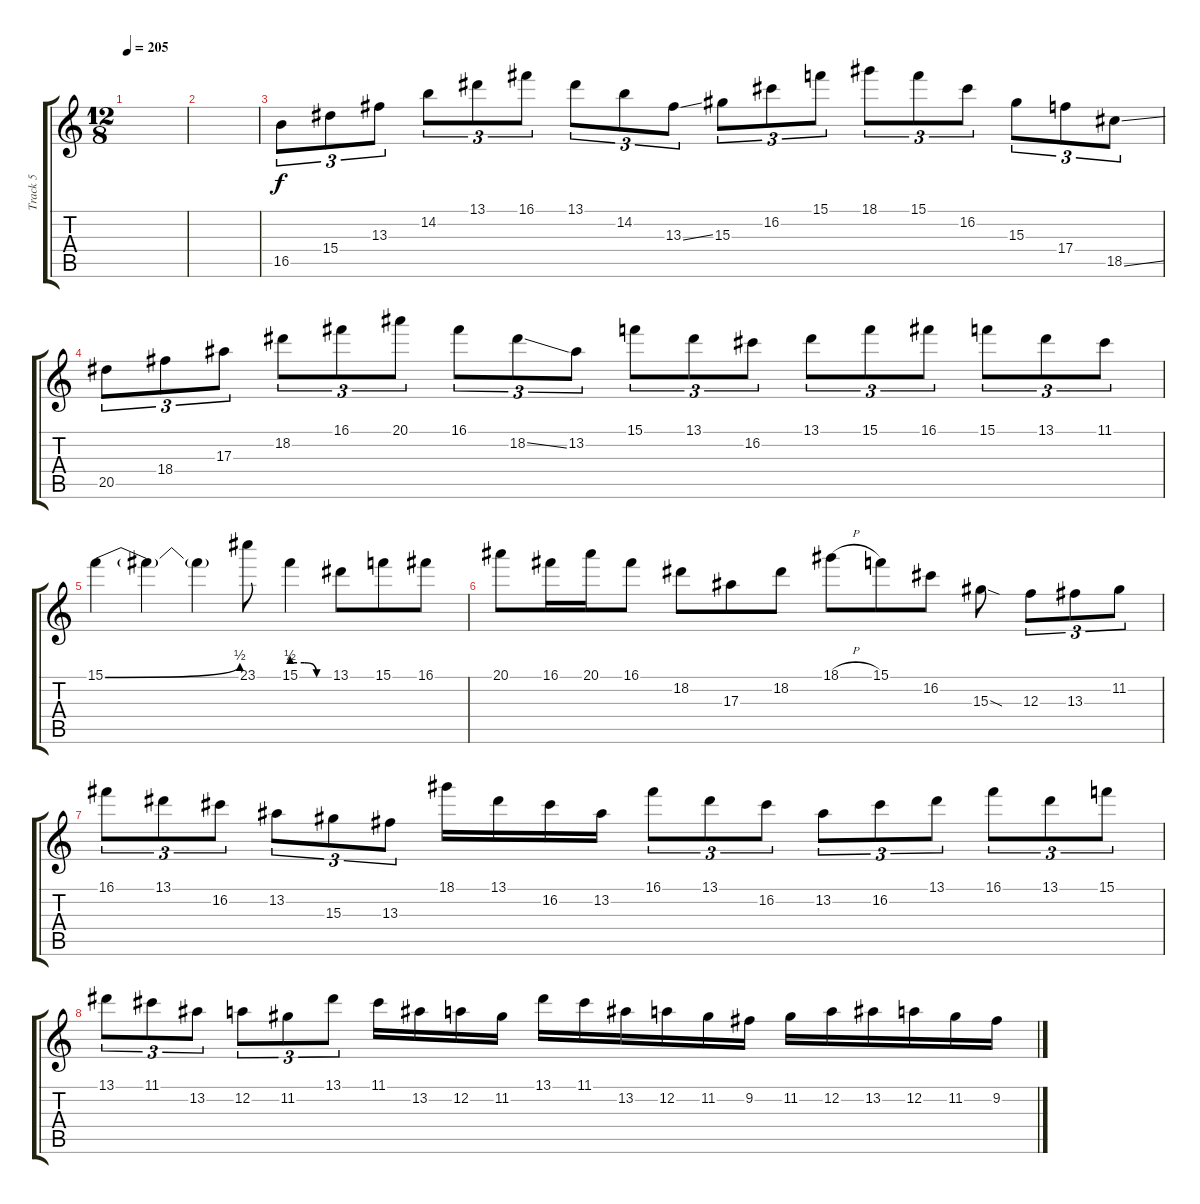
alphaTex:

\track ("Track 5" "Track 5") {instrument overdrivenguitar}
\staff {score tabs}
\tuning (D4 A3 F3 C3 G2 C2) {hide}
\ts (12 8)
\tempo 205
\clef g2
\ks c
|
|
16.5.8{tu (3 2)} 15.4.8{tu (3 2)} 13.3.8{tu (3 2)} 14.2.8{tu (3 2)} 13.1.8{tu (3 2)} 16.1.8{tu (3 2)} 13.1.8{tu (3 2)} 14.2.8{tu (3 2)} 13.3{ss}.8{tu (3 2)} 15.3.8{tu (3 2)} 16.2.8{tu (3 2)} 15.1.8{tu (3 2)} 18.1.8{tu (3 2)} 15.1.8{tu (3 2)} 16.2.8{tu (3 2)} 15.3.8{tu (3 2)} 17.4.8{tu (3 2)} 18.5{ss}.8{tu (3 2)} |
20.5.8{tu (3 2)} 18.4.8{tu (3 2)} 17.3.8{tu (3 2)} 18.2.8{tu (3 2)} 16.1.8{tu (3 2)} 20.1.8{tu (3 2)} 16.1.8{tu (3 2)} 18.2{ss}.8{tu (3 2)} 13.2.8{tu (3 2)} 15.1.8{tu (3 2)} 13.1.8{tu (3 2)} 16.2.8{tu (3 2)} 13.1.8{tu (3 2)} 15.1.8{tu (3 2)} 16.1.8{tu (3 2)} 15.1.8{tu (3 2)} 13.1.8{tu (3 2)} 11.1.8{tu (3 2)} |
15.1{be (bend 0 0 60 2)}.4 15.1{t}.4 15.1{t}.4 23.1.8 15.1{be (custom 0 2 20 2 40 0 60 0)}.4 13.1.8 15.1.8 16.1.8 |
20.1.8 16.1.16 20.1.16 16.1.8 18.2.8 17.3.8 18.2.8 18.1{h}.8 15.1.8 16.2.8 15.3{sod}.8 12.3.8{tu (3 2)} 13.3.8{tu (3 2)} 11.2.8{tu (3 2)} |
16.1.8{tu (3 2)} 13.1.8{tu (3 2)} 16.2.8{tu (3 2)} 13.2.8{tu (3 2)} 15.3.8{tu (3 2)} 13.3.8{tu (3 2)} 18.1.16 13.1.16 16.2.16 13.2.16 16.1.8{tu (3 2)} 13.1.8{tu (3 2)} 16.2.8{tu (3 2)} 13.2.8{tu (3 2)} 16.2.8{tu (3 2)} 13.1.8{tu (3 2)} 16.1.8{tu (3 2)} 13.1.8{tu (3 2)} 15.1.8{tu (3 2)} |
13.1.8{tu (3 2)} 11.1.8{tu (3 2)} 13.2.8{tu (3 2)} 12.2.8{tu (3 2)} 11.2.8{tu (3 2)} 13.1.8{tu (3 2)} 11.1.16 13.2.16 12.2.16 11.2.16 13.1.16 11.1.16 13.2.16 12.2.16 11.2.16 9.2.16 11.2.16 12.2.16 13.2.16 12.2.16 11.2.16 9.2.16
